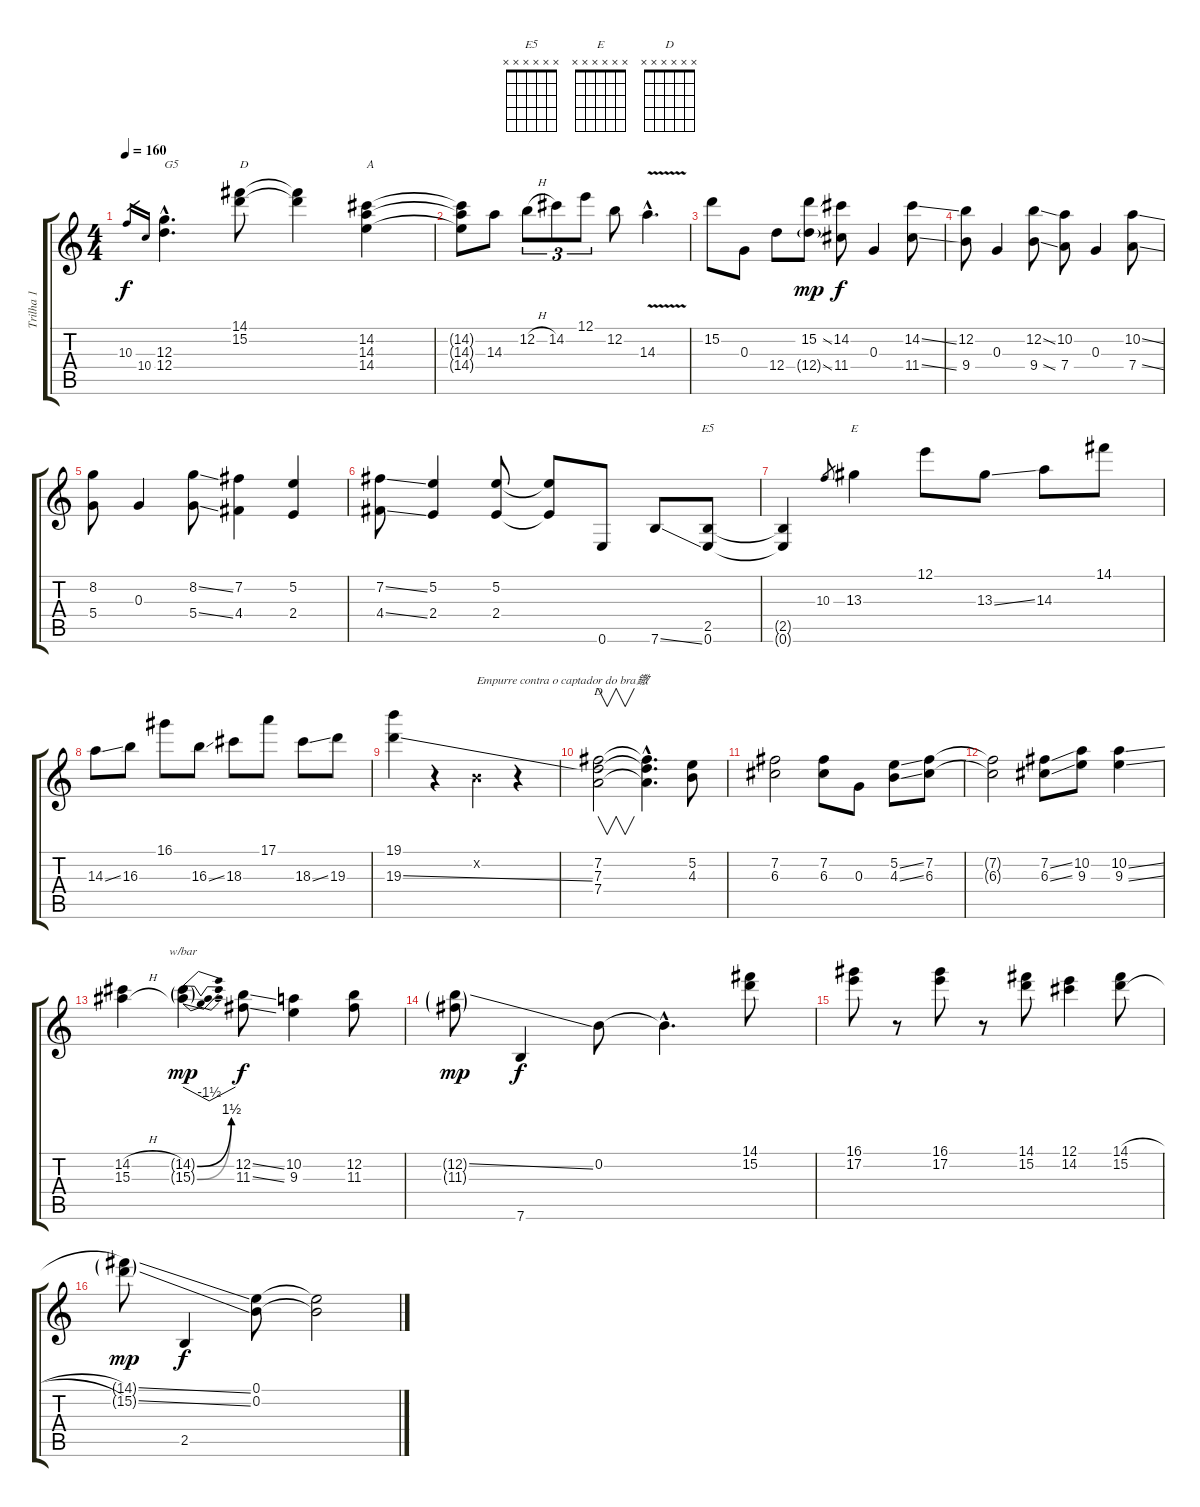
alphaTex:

\track ("Trilha 1" "Trilha 1") {instrument overdrivenguitar}
\staff {score tabs}
\tuning (E4 B3 G3 D3 A2 E2) {hide}
\chord ("E5" x x x x x x)
\chord ("E" x x x x x x)
\chord ("D" x x x x x x)
\ts (4 4)
\tempo 160
\clef g2
\ks c
10.3.16{gr dy f} 10.4.16{gr} (12.3{hac} 12.4{hac}).4{d txt "G5"} (14.1 15.2).8{txt "D"} (14.1{t} 15.2{t}).4 (14.2 14.3 14.4).4{txt "A"} |
(14.2{t} 14.3{t} 14.4{t}).8 14.3.8 12.2{h}.8{tu (3 2)} 14.2.8{tu (3 2)} 12.1.8{tu (3 2)} 12.2.8 14.3{v hac}.4{d} |
15.2.8 0.3.8 12.4.8 (15.2{ss} 12.4{ss g}).8{dy mp} (14.2 11.4).8{dy f} 0.3.4 (14.2{ss} 11.4{ss}).8 |
(12.2 9.4).8 0.3.4 (12.2{ss} 9.4{ss}).8 (10.2 7.4).8 0.3.4 (10.2{ss} 7.4{ss}).8 |
(8.2 5.4).8 0.3.4 (8.2{ss} 5.4{ss}).8 (7.2 4.4).4 (5.2 2.4).4 |
(7.2{ss} 4.4{ss}).8 (5.2 2.4).4 (5.2 2.4).8 (5.2{t} 2.4{t}).8 0.6.8 7.6{ss}.8 (2.5 0.6).8{ch "E5"} |
(2.5{t} 0.6{t}).4 10.3.8{gr} 13.3.4{ch "E"} 12.1.8 13.3{ss}.8 14.3.8 14.1.8 |
14.3{ss}.8 16.3.8 16.1.8 16.3{ss}.8 18.3.8 17.1.8 18.3{ss}.8 19.3.8 |
(19.1 19.3{ss}).4 r.4 0.2{x}.4{txt "Empurre contra o captador do bra鏾"} r.4 |
(7.2 7.3 7.4).2{v ch "D"} (7.2{hac t} 7.3{hac t} 7.4{hac t}).4{d} (5.2 4.3).8 |
(7.2 6.3).2 (7.2 6.3).8 0.3.8 (5.2{ss} 4.3{ss}).8 (7.2 6.3).8 |
(7.2{t} 6.3{t}).2 (7.2{ss} 6.3{ss}).8 (10.2 9.3).8 (10.2{ss} 9.3{ss}).4 |
(14.2{h} 15.3{h}).4 (14.2{be (bend 0 0 60 6) g} 15.3{be (bend 0 0 60 6) g}).4{tbe (dip default 0 0 30 -6 60 0) dy mp} (12.2{ss} 11.3{ss}).8{dy f} (10.2 9.3).4 (12.2 11.3).8 |
(12.2{ss g} 11.3{g}).8{dy mp} 7.6.4{dy f} 0.2.8 0.2{hac t}.4{d} (14.1 15.2).8 |
(16.1 17.2).8 r.8 (16.1 17.2).8 r.8 (14.1 15.2).8 (12.1 14.2).4 (14.1{h} 15.2{h}).8 |
(14.1{ss g} 15.2{ss g}).8{dy mp} 2.5.4{dy f} (0.1 0.2).8 (0.1{t} 0.2{t}).2
